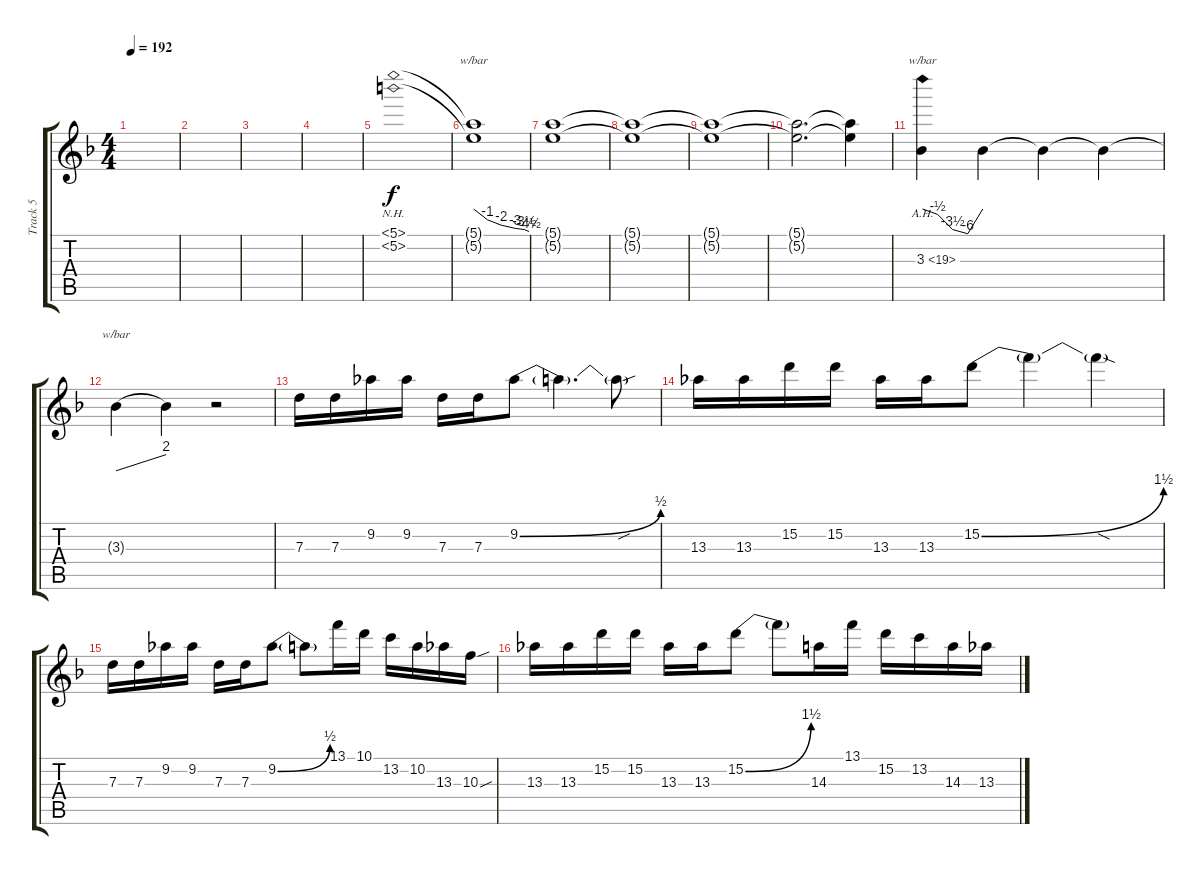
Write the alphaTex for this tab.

\track ("Track 5" "Track 5") {instrument distortionguitar}
\staff {score tabs}
\tuning (E4 B3 G3 D3 A2 D2) {hide}
\ts (4 4)
\tempo 192
\clef g2
\ks f
|
|
|
|
(5.1{nh} 5.2{nh}).1 |
(5.1{t} 5.2{t}).1{tbe (custom default 0 0 15 -4 30 -8 45 -12 55 -14 60 -18)} |
(5.1{t} 5.2{t}).1 |
(5.1{t} 5.2{t}).1 |
(5.1{t} 5.2{t}).1 |
(5.1{t} 5.2{t}).2{d} (5.1{t} 5.2{t}).4 |
3.3{ah 16}.4{tbe (custom default 0 0 15 -2 30 -14 45 -24 60 0)} 3.3{t}.4 3.3{t}.4 3.3{t}.4 |
3.3{t}.4{tbe (dive default 0 0 60 8)} 3.3{t}.4 r.2 |
7.3.16 7.3.16 9.2.16 9.2.16 7.3.16 7.3.16 9.2{be (bend 0 0 60 2)}.8 9.2{t}.4{d} 9.2{sou t}.8 |
13.3.16 13.3.16 15.2.16 15.2.16 13.3.16 13.3.16 15.2{be (bend 0 0 60 6)}.8 15.2{t}.4 15.2{sod t}.4 |
7.3.16 7.3.16 9.2.16 9.2.16 7.3.16 7.3.16 9.2{be (bend 0 0 60 2)}.8 9.2{t}.8 13.1.16 10.1.16 13.2.16 10.2.16 13.3.16 10.3{sou}.16 |
13.3.16 13.3.16 15.2.16 15.2.16 13.3.16 13.3.16 15.2{be (bend 0 0 60 6)}.8 15.2{t}.8 14.3.16 13.1.16 15.2.16 13.2.16 14.3.16 13.3.16
